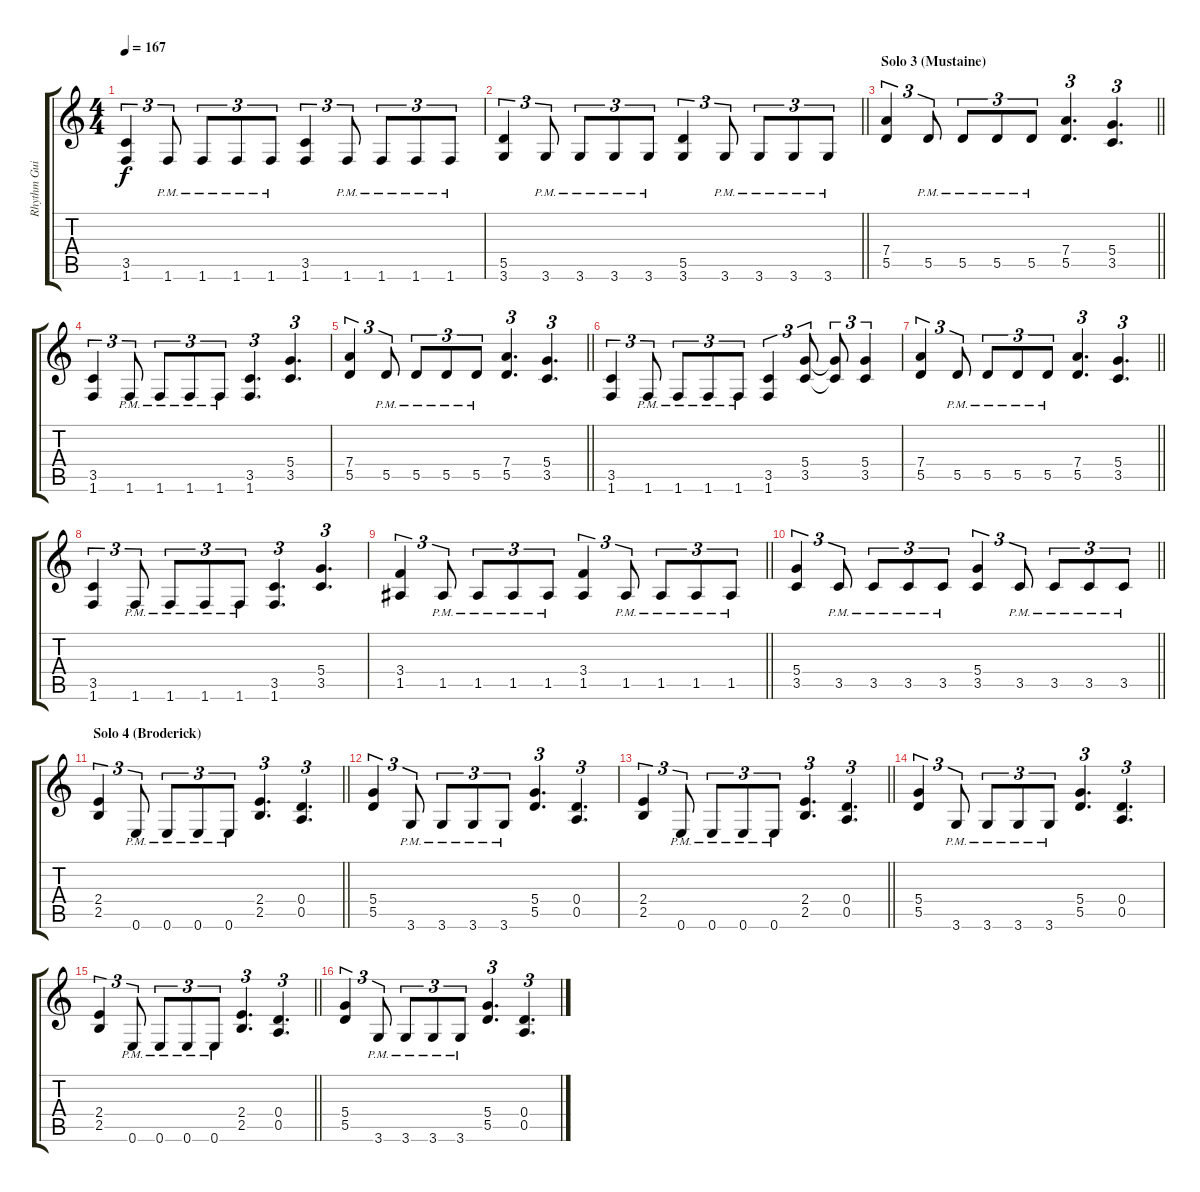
\track ("Rhythm Guitar 2 (Broderick)" "Rhythm Gui") {instrument distortionguitar}
\staff {score tabs}
\tuning (E4 B3 G3 D3 A2 E2) {hide}
\ts (4 4)
\tempo 167
\clef g2
\ks c
(3.5 1.6).4{tu (3 2) dy f} 1.6{pm}.8{tu (3 2)} 1.6{pm}.8{tu (3 2)} 1.6{pm}.8{tu (3 2)} 1.6{pm}.8{tu (3 2)} (3.5 1.6).4{tu (3 2)} 1.6{pm}.8{tu (3 2)} 1.6{pm}.8{tu (3 2)} 1.6{pm}.8{tu (3 2)} 1.6{pm}.8{tu (3 2)} |
\barLineRight lightlight
(5.5 3.6).4{tu (3 2)} 3.6{pm}.8{tu (3 2)} 3.6{pm}.8{tu (3 2)} 3.6{pm}.8{tu (3 2)} 3.6{pm}.8{tu (3 2)} (5.5 3.6).4{tu (3 2)} 3.6{pm}.8{tu (3 2)} 3.6{pm}.8{tu (3 2)} 3.6{pm}.8{tu (3 2)} 3.6{pm}.8{tu (3 2)} |
\section ("" "Solo 3 (Mustaine)")
\barLineRight lightlight
(7.4 5.5).4{tu (3 2)} 5.5{pm}.8{tu (3 2)} 5.5{pm}.8{tu (3 2)} 5.5{pm}.8{tu (3 2)} 5.5{pm}.8{tu (3 2)} (7.4 5.5).4{d tu (3 2)} (5.4 3.5).4{d tu (3 2)} |
(3.5 1.6).4{tu (3 2)} 1.6{pm}.8{tu (3 2)} 1.6{pm}.8{tu (3 2)} 1.6{pm}.8{tu (3 2)} 1.6{pm}.8{tu (3 2)} (3.5 1.6).4{d tu (3 2)} (5.4 3.5).4{d tu (3 2)} |
\barLineRight lightlight
(7.4 5.5).4{tu (3 2)} 5.5{pm}.8{tu (3 2)} 5.5{pm}.8{tu (3 2)} 5.5{pm}.8{tu (3 2)} 5.5{pm}.8{tu (3 2)} (7.4 5.5).4{d tu (3 2)} (5.4 3.5).4{d tu (3 2)} |
(3.5 1.6).4{tu (3 2)} 1.6{pm}.8{tu (3 2)} 1.6{pm}.8{tu (3 2)} 1.6{pm}.8{tu (3 2)} 1.6{pm}.8{tu (3 2)} (3.5 1.6).4{tu (3 2)} (5.4 3.5).8{tu (3 2)} (5.4{t} 3.5{t}).8{tu (3 2)} (5.4 3.5).4{tu (3 2)} |
\barLineRight lightlight
(7.4 5.5).4{tu (3 2)} 5.5{pm}.8{tu (3 2)} 5.5{pm}.8{tu (3 2)} 5.5{pm}.8{tu (3 2)} 5.5{pm}.8{tu (3 2)} (7.4 5.5).4{d tu (3 2)} (5.4 3.5).4{d tu (3 2)} |
(3.5 1.6).4{tu (3 2)} 1.6{pm}.8{tu (3 2)} 1.6{pm}.8{tu (3 2)} 1.6{pm}.8{tu (3 2)} 1.6{pm}.8{tu (3 2)} (3.5 1.6).4{d tu (3 2)} (5.4 3.5).4{d tu (3 2)} |
\barLineRight lightlight
(3.4 1.5).4{tu (3 2)} 1.5{pm}.8{tu (3 2)} 1.5{pm}.8{tu (3 2)} 1.5{pm}.8{tu (3 2)} 1.5{pm}.8{tu (3 2)} (3.4 1.5).4{tu (3 2)} 1.5{pm}.8{tu (3 2)} 1.5{pm}.8{tu (3 2)} 1.5{pm}.8{tu (3 2)} 1.5{pm}.8{tu (3 2)} |
\barLineRight lightlight
(5.4 3.5).4{tu (3 2)} 3.5{pm}.8{tu (3 2)} 3.5{pm}.8{tu (3 2)} 3.5{pm}.8{tu (3 2)} 3.5{pm}.8{tu (3 2)} (5.4 3.5).4{tu (3 2)} 3.5{pm}.8{tu (3 2)} 3.5{pm}.8{tu (3 2)} 3.5{pm}.8{tu (3 2)} 3.5{pm}.8{tu (3 2)} |
\section ("" "Solo 4 (Broderick)")
\barLineRight lightlight
(2.4 2.5).4{tu (3 2)} 0.6{pm}.8{tu (3 2)} 0.6{pm}.8{tu (3 2)} 0.6{pm}.8{tu (3 2)} 0.6{pm}.8{tu (3 2)} (2.4 2.5).4{d tu (3 2)} (0.4 0.5).4{d tu (3 2)} |
(5.4 5.5).4{tu (3 2)} 3.6{pm}.8{tu (3 2)} 3.6{pm}.8{tu (3 2)} 3.6{pm}.8{tu (3 2)} 3.6{pm}.8{tu (3 2)} (5.4 5.5).4{d tu (3 2)} (0.4 0.5).4{d tu (3 2)} |
\barLineRight lightlight
(2.4 2.5).4{tu (3 2)} 0.6{pm}.8{tu (3 2)} 0.6{pm}.8{tu (3 2)} 0.6{pm}.8{tu (3 2)} 0.6{pm}.8{tu (3 2)} (2.4 2.5).4{d tu (3 2)} (0.4 0.5).4{d tu (3 2)} |
(5.4 5.5).4{tu (3 2)} 3.6{pm}.8{tu (3 2)} 3.6{pm}.8{tu (3 2)} 3.6{pm}.8{tu (3 2)} 3.6{pm}.8{tu (3 2)} (5.4 5.5).4{d tu (3 2)} (0.4 0.5).4{d tu (3 2)} |
\barLineRight lightlight
(2.4 2.5).4{tu (3 2)} 0.6{pm}.8{tu (3 2)} 0.6{pm}.8{tu (3 2)} 0.6{pm}.8{tu (3 2)} 0.6{pm}.8{tu (3 2)} (2.4 2.5).4{d tu (3 2)} (0.4 0.5).4{d tu (3 2)} |
(5.4 5.5).4{tu (3 2)} 3.6{pm}.8{tu (3 2)} 3.6{pm}.8{tu (3 2)} 3.6{pm}.8{tu (3 2)} 3.6{pm}.8{tu (3 2)} (5.4 5.5).4{d tu (3 2)} (0.4 0.5).4{d tu (3 2)}
